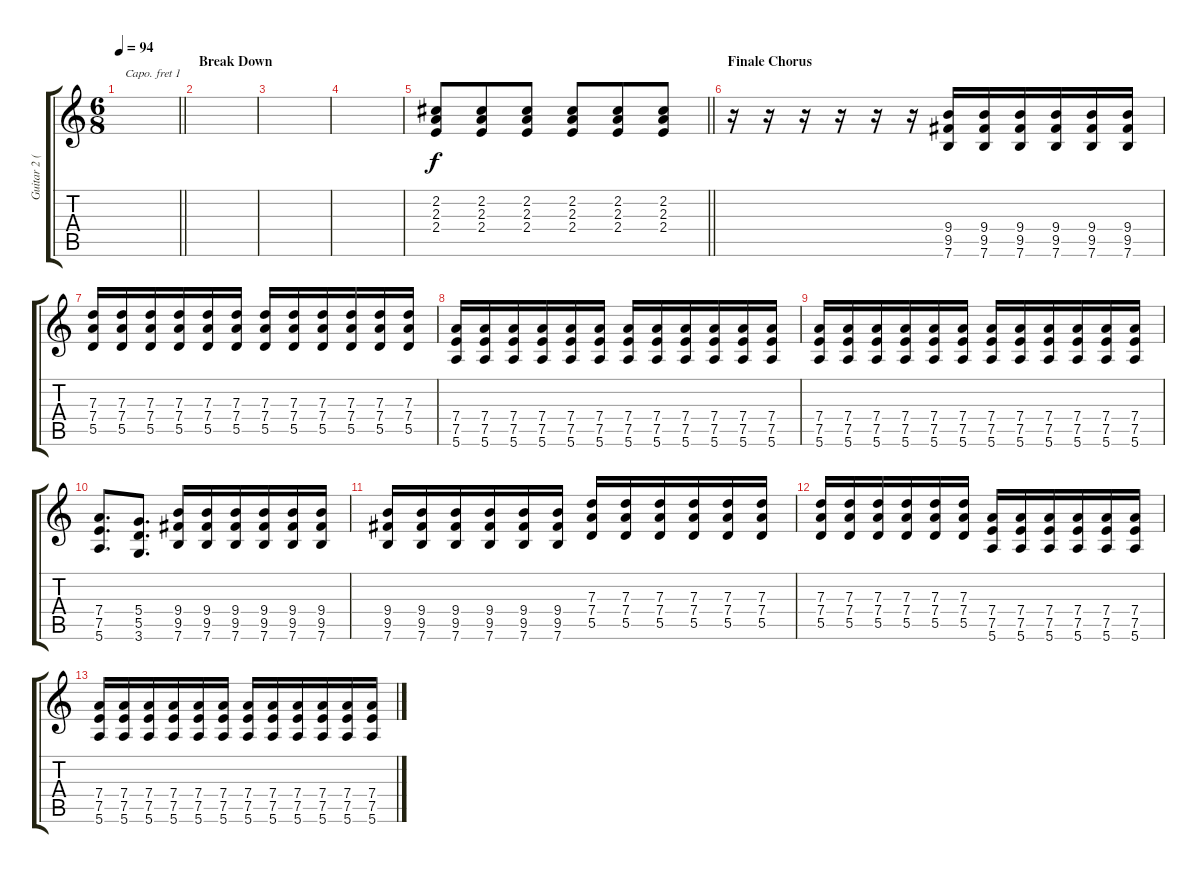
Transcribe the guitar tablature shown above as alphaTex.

\track ("Guitar 2 (Studio)" "Guitar 2 (") {instrument distortionguitar}
\staff {score tabs}
\capo 1
\tuning (Eb4 Bb3 Gb3 Db3 Ab2 Eb2) {hide}
\ts (6 8)
\tempo 94
\clef g2
\barLineRight lightlight
\ks c
|
\section ("" "Break Down")
|
|
|
\barLineRight lightlight
(2.2 2.3 2.4).8{volume 6 balance 0 instrument electricguitarclean} (2.2 2.3 2.4).8 (2.2 2.3 2.4).8 (2.2 2.3 2.4).8 (2.2 2.3 2.4).8 (2.2 2.3 2.4).8 |
\section ("" "Finale Chorus")
r.16{balance 12 instrument distortionguitar} r.16 r.16 r.16 r.16 r.16 (9.4 9.5 7.6).16 (9.4 9.5 7.6).16 (9.4 9.5 7.6).16 (9.4 9.5 7.6).16 (9.4 9.5 7.6).16 (9.4 9.5 7.6).16 |
(7.3 7.4 5.5).16 (7.3 7.4 5.5).16 (7.3 7.4 5.5).16 (7.3 7.4 5.5).16 (7.3 7.4 5.5).16 (7.3 7.4 5.5).16 (7.3 7.4 5.5).16 (7.3 7.4 5.5).16 (7.3 7.4 5.5).16 (7.3 7.4 5.5).16 (7.3 7.4 5.5).16 (7.3 7.4 5.5).16 |
(7.4 7.5 5.6).16 (7.4 7.5 5.6).16 (7.4 7.5 5.6).16 (7.4 7.5 5.6).16 (7.4 7.5 5.6).16 (7.4 7.5 5.6).16 (7.4 7.5 5.6).16 (7.4 7.5 5.6).16 (7.4 7.5 5.6).16 (7.4 7.5 5.6).16 (7.4 7.5 5.6).16 (7.4 7.5 5.6).16 |
(7.4 7.5 5.6).16 (7.4 7.5 5.6).16 (7.4 7.5 5.6).16 (7.4 7.5 5.6).16 (7.4 7.5 5.6).16 (7.4 7.5 5.6).16 (7.4 7.5 5.6).16 (7.4 7.5 5.6).16 (7.4 7.5 5.6).16 (7.4 7.5 5.6).16 (7.4 7.5 5.6).16 (7.4 7.5 5.6).16 |
(7.4 7.5 5.6).8{d} (5.4 5.5 3.6).8{d} (9.4 9.5 7.6).16 (9.4 9.5 7.6).16 (9.4 9.5 7.6).16 (9.4 9.5 7.6).16 (9.4 9.5 7.6).16 (9.4 9.5 7.6).16 |
(9.4 9.5 7.6).16 (9.4 9.5 7.6).16 (9.4 9.5 7.6).16 (9.4 9.5 7.6).16 (9.4 9.5 7.6).16 (9.4 9.5 7.6).16 (7.3 7.4 5.5).16 (7.3 7.4 5.5).16 (7.3 7.4 5.5).16 (7.3 7.4 5.5).16 (7.3 7.4 5.5).16 (7.3 7.4 5.5).16 |
(7.3 7.4 5.5).16 (7.3 7.4 5.5).16 (7.3 7.4 5.5).16 (7.3 7.4 5.5).16 (7.3 7.4 5.5).16 (7.3 7.4 5.5).16 (7.4 7.5 5.6).16 (7.4 7.5 5.6).16 (7.4 7.5 5.6).16 (7.4 7.5 5.6).16 (7.4 7.5 5.6).16 (7.4 7.5 5.6).16 |
(7.4 7.5 5.6).16 (7.4 7.5 5.6).16 (7.4 7.5 5.6).16 (7.4 7.5 5.6).16 (7.4 7.5 5.6).16 (7.4 7.5 5.6).16 (7.4 7.5 5.6).16 (7.4 7.5 5.6).16 (7.4 7.5 5.6).16 (7.4 7.5 5.6).16 (7.4 7.5 5.6).16 (7.4 7.5 5.6).16
